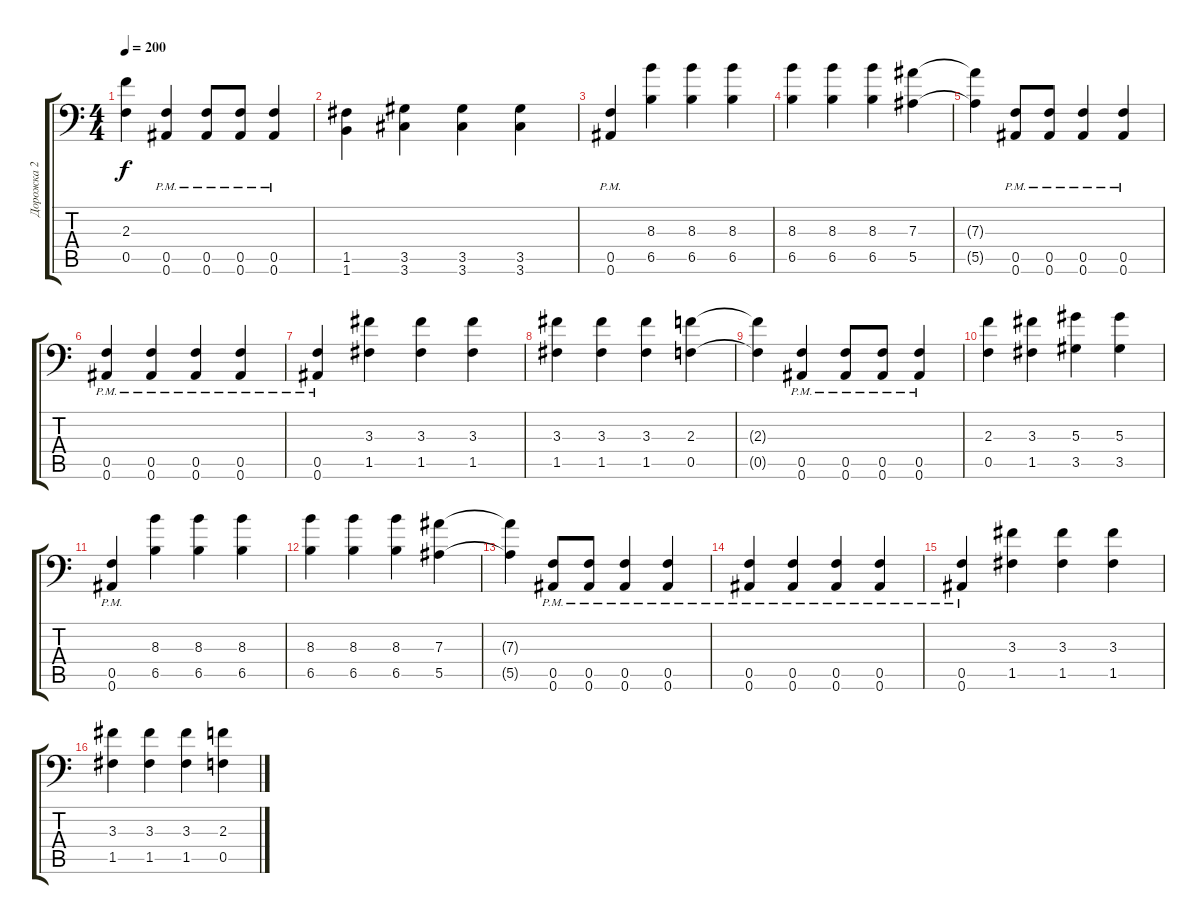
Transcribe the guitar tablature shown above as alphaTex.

\track ("Дорожка 2" "Дорожка 2") {instrument distortionguitar}
\staff {score tabs}
\tuning (C4 G3 Eb3 Bb2 F2 Bb1) {hide}
\ts (4 4)
\tempo 200
\clef f4
\ks c
(2.3{t} 0.5{t}).4{dy f} (0.5{pm} 0.6{pm}).4 (0.5{pm} 0.6{pm}).8 (0.5{pm} 0.6{pm}).8 (0.5{pm} 0.6{pm}).4 |
(1.5 1.6).4 (3.5 3.6).4 (3.5 3.6).4 (3.5 3.6).4 |
(0.5{pm} 0.6{pm}).4 (8.3 6.5).4 (8.3 6.5).4 (8.3 6.5).4 |
(8.3 6.5).4 (8.3 6.5).4 (8.3 6.5).4 (7.3 5.5).4 |
(7.3{t} 5.5{t}).4 (0.5{pm} 0.6{pm}).8 (0.5{pm} 0.6{pm}).8 (0.5{pm} 0.6{pm}).4 (0.5{pm} 0.6{pm}).4 |
(0.5{pm} 0.6{pm}).4 (0.5{pm} 0.6{pm}).4 (0.5{pm} 0.6{pm}).4 (0.5{pm} 0.6{pm}).4 |
(0.5{pm} 0.6{pm}).4 (3.3 1.5).4 (3.3 1.5).4 (3.3 1.5).4 |
(3.3 1.5).4 (3.3 1.5).4 (3.3 1.5).4 (2.3 0.5).4 |
(2.3{t} 0.5{t}).4 (0.5{pm} 0.6{pm}).4 (0.5{pm} 0.6{pm}).8 (0.5{pm} 0.6{pm}).8 (0.5{pm} 0.6{pm}).4 |
(2.3 0.5).4 (3.3 1.5).4 (5.3 3.5).4 (5.3 3.5).4 |
(0.5{pm} 0.6).4 (8.3 6.5).4 (8.3 6.5).4 (8.3 6.5).4 |
(8.3 6.5).4 (8.3 6.5).4 (8.3 6.5).4 (7.3 5.5).4 |
(7.3{t} 5.5{t}).4 (0.5{pm} 0.6{pm}).8 (0.5{pm} 0.6{pm}).8 (0.5{pm} 0.6{pm}).4 (0.5{pm} 0.6{pm}).4 |
(0.5{pm} 0.6{pm}).4 (0.5{pm} 0.6{pm}).4 (0.5{pm} 0.6{pm}).4 (0.5{pm} 0.6{pm}).4 |
(0.5{pm} 0.6{pm}).4 (3.3 1.5).4 (3.3 1.5).4 (3.3 1.5).4 |
(3.3 1.5).4 (3.3 1.5).4 (3.3 1.5).4 (2.3 0.5).4
